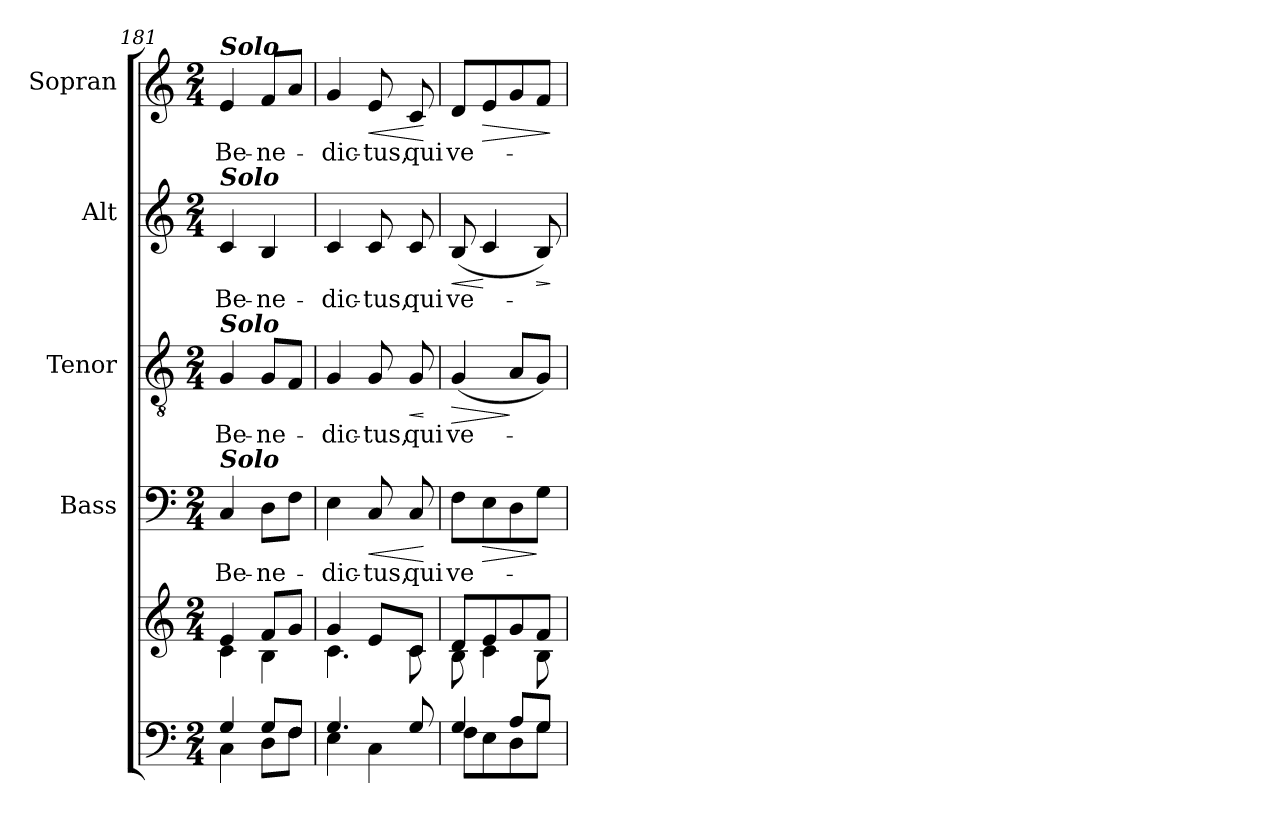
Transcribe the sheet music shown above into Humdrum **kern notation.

**kern	**kern	**kern	**text	**dynam	**kern	**text	**dynam	**kern	**text	**dynam	**kern	**text	**dynam
*part5	*part5	*part4	*part4	*part4	*part3	*part3	*part3	*part2	*part2	*part2	*part1	*part1	*part1
*staff6	*staff5	*staff4	*staff4	*staff4	*staff3	*staff3	*staff3	*staff2	*staff2	*staff2	*staff1	*staff1	*staff1
*	*	*I"Bass	*	*	*I"Tenor	*	*	*I"Alt	*	*	*I"Sopran	*	*
*	*	*I'B.	*	*	*I'T.	*	*	*I'A.	*	*	*I'S.	*	*
*clefF4	*clefG2	*clefF4	*	*	*clefGv2	*	*	*clefG2	*	*	*clefG2	*	*
*k[]	*k[]	*k[]	*	*	*k[]	*	*	*k[]	*	*	*k[]	*	*
*C:	*C:	*C:	*	*	*C:	*	*	*C:	*	*	*C:	*	*
*M2/4	*M2/4	*M2/4	*	*	*M2/4	*	*	*M2/4	*	*	*M2/4	*	*
=181	=181	=181	=181	=181	=181	=181	=181	=181	=181	=181	=181	=181	=181
*^	*^	*	*	*	*	*	*	*	*	*	*	*	*
!	!	!	!	!	!	!	!	!	!	!	!	!	!LO:TX:a:Bi:t=Solo	!	!
!	!	!	!	!	!	!	!	!	!	!LO:TX:a:Bi:t=Solo	!	!	!	!	!
!	!	!	!	!	!	!	!LO:TX:a:Bi:t=Solo	!	!	!	!	!	!	!	!
!	!	!	!	!LO:TX:a:Bi:t=Solo	!	!	!	!	!	!	!	!	!	!	!
!	!	!	!	!	!LO:LY:b	!	!	!LO:LY:b	!	!	!LO:LY:b	!	!	!LO:LY:b	!
4G/	4C\	4e/	4c\	4C/	Be-	.	4G/	Be-	.	4c/	Be-	.	4e/	Be-	.
!	!	!	!	!	!LO:LY:b	!	!	!LO:LY:b	!	!	!LO:LY:b	!	!	!LO:LY:b	!
8G/L	8D\L	8f/L	4B\	8D\L	-ne-	.	8G/L	-ne-	.	4B/	-ne-	.	8f/L	-ne-	.
8F/J	8F\J	8g/J	.	8F\J	.	.	8F/J	.	.	.	.	.	8a/J	.	.
=182	=182	=182	=182	=182	=182	=182	=182	=182	=182	=182	=182	=182	=182	=182	=182
!	!	!	!	!	!LO:LY:b	!	!	!LO:LY:b	!	!	!LO:LY:b	!	!	!LO:LY:b	!
4.G/	4E\	4g/	4.c\	4E\	-dic-	.	4G/	-dic-	.	4c/	-dic-	.	4g/	-dic-	.
!	!	!	!	!	!LO:LY:b	!LO:HP:b	!	!LO:LY:b	!	!	!LO:LY:b	!	!	!LO:LY:b	!LO:HP:b
.	4C\	8e/L	.	8C/	-tus,	<	8G/	-tus,	.	8c/	-tus,	.	8e/	-tus,	<
!	!	!	!	!	!LO:LY:b	!	!	!LO:LY:b	!LO:HP:b	!	!LO:LY:b	!	!	!LO:LY:b	!
8G/	.	8c/J	8c\	8C/	qui	.	8G/	qui	<	8c/	qui	.	8c/	qui	.
*v	*v	*	*	*	*	*	*	*	*	*	*	*	*	*	*
*	*v	*v	*	*	*	*	*	*	*	*	*	*	*	*
.	.	.	.	[	.	.	[	.	.	.	.	.	[
=183	=183	=183	=183	=183	=183	=183	=183	=183	=183	=183	=183	=183	=183
*^	*^	*	*	*	*	*	*	*	*	*	*	*	*
!	!	!	!	!	!LO:LY:b	!	!	!LO:LY:b	!LO:HP:b	!	!LO:LY:b	!LO:HP:b	!	!LO:LY:b	!
4G/	8F\L	8d/L	8B\	8F\L	ve-	.	(<4G/	ve-	>	(<8B/	ve-	<	8d/L	ve-	.
!	!	!	!	!	!	!LO:HP:b	!	!	!	!	!	!	!	!	!LO:HP:b
.	8E\	8e/	4c\	8E\	.	>	.	.	.	4c/	.	[	8e/	.	>
8A/L	8D\	8g/	.	8D\	.	.	8A/L	.	]	.	.	.	8g/	.	.
!	!	!	!	!	!	!	!	!	!	!	!	!LO:HP:b	!	!	!
8G/J	8G\J	8f/J	8B\	8G\J	.	]	8G/J)	.	.	8B/)	.	>	8f/J	.	.
*v	*v	*	*	*	*	*	*	*	*	*	*	*	*	*	*
*	*v	*v	*	*	*	*	*	*	*	*	*	*	*	*
.	.	.	.	.	.	.	.	.	.	]	.	.	]
=	=	=	=	=	=	=	=	=	=	=	=	=	=
*-	*-	*-	*-	*-	*-	*-	*-	*-	*-	*-	*-	*-	*-
